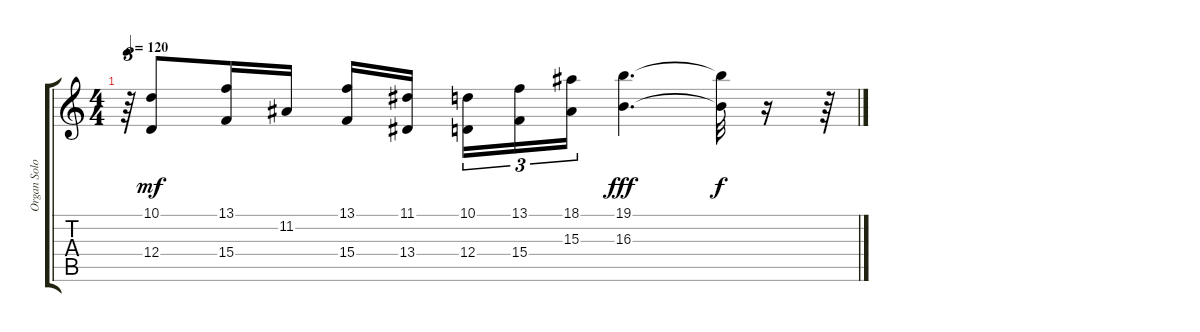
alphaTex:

\track ("Organ Solo 2" "Organ Solo") {instrument rockorgan}
\staff {score tabs}
\tuning (E4 B3 G3 D3 A2 E2) {hide}
\ts (4 4)
\tempo 120
\clef g2
\ks c
r.64{tu (3 2) dy f} (10.1 12.4).8{dy mf} (13.1 15.4).16 11.2.16 (13.1 15.4).16 (11.1 13.4).16{beam splitsecondary} (10.1 12.4).16{tu (3 2)} (13.1 15.4).16{tu (3 2)} (18.1 15.3).16{tu (3 2)} (19.1 16.3).4{d dy fff} (19.1{t} 16.3{t}).32{dy f} r.16 r.64
